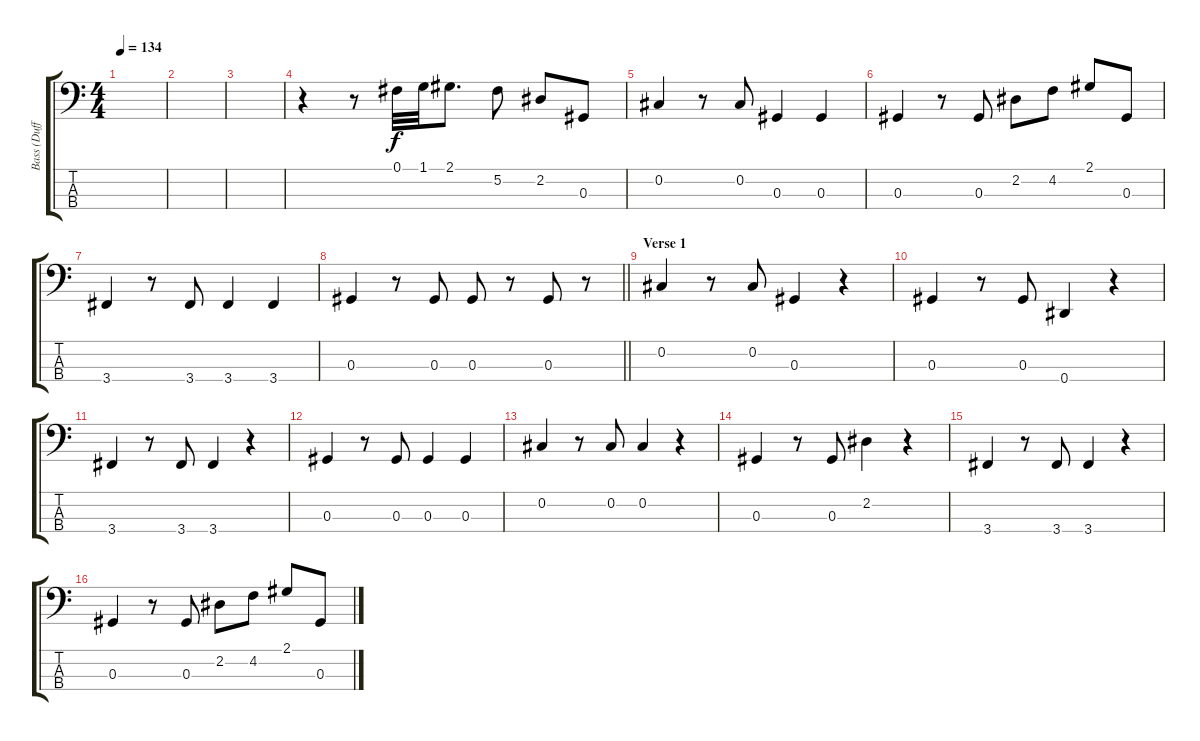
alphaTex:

\track ("Bass (Duff McKagan)" "Bass (Duff") {instrument electricbassfinger}
\staff {score tabs}
\tuning (Gb2 Db2 Ab1 Eb1) {hide}
\ts (4 4)
\tempo 134
\clef f4
\ks c
|
|
|
r.4 r.8 0.1.32 1.1.32 2.1.8{d} 5.2.8 2.2.8 0.3.8 |
0.2.4 r.8 0.2.8 0.3.4 0.3.4 |
0.3.4 r.8 0.3.8 2.2.8 4.2.8 2.1.8 0.3.8 |
3.4.4 r.8 3.4.8 3.4.4 3.4.4 |
\barLineRight lightlight
0.3.4 r.8 0.3.8 0.3.8 r.8 0.3.8 r.8 |
\section ("" "Verse 1")
0.2.4 r.8 0.2.8 0.3.4 r.4 |
0.3.4 r.8 0.3.8 0.4.4 r.4 |
3.4.4 r.8 3.4.8 3.4.4 r.4 |
0.3.4 r.8 0.3.8 0.3.4 0.3.4 |
0.2.4 r.8 0.2.8 0.2.4 r.4 |
0.3.4 r.8 0.3.8 2.2.4 r.4 |
3.4.4 r.8 3.4.8 3.4.4 r.4 |
0.3.4 r.8 0.3.8 2.2.8 4.2.8 2.1.8 0.3.8
